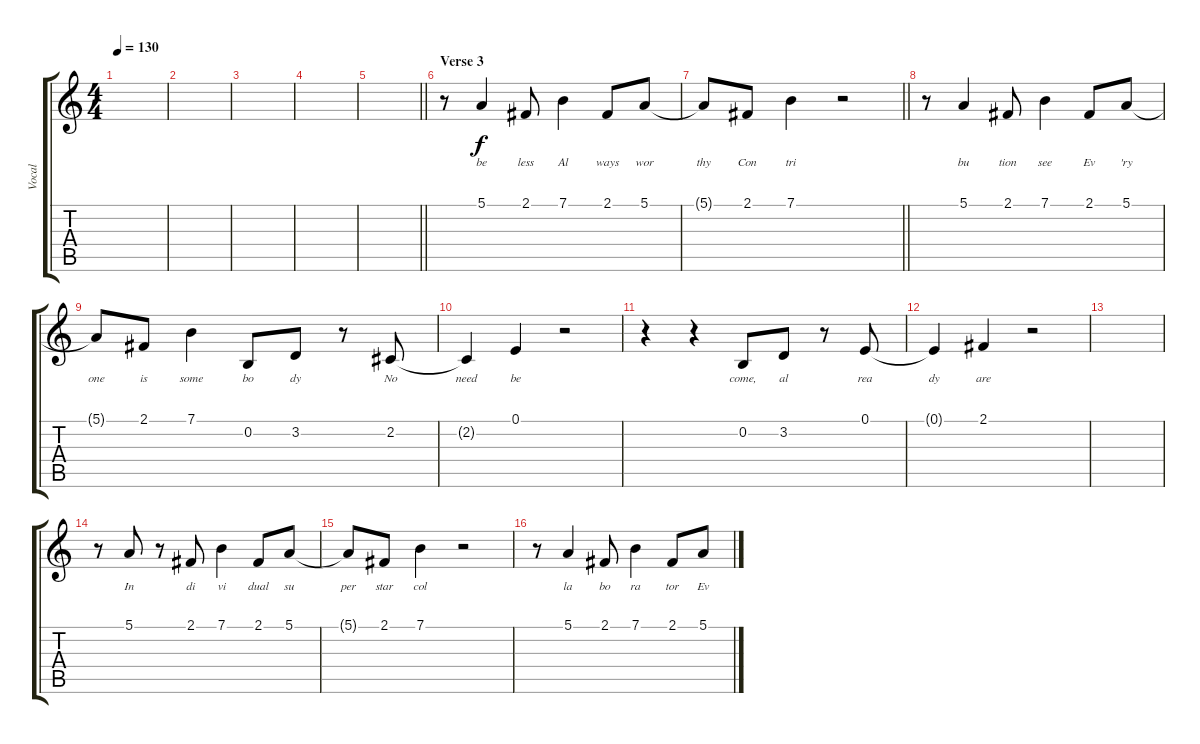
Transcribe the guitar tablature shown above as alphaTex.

\track ("Vocal" "Vocal") {instrument acousticgrandpiano}
\staff {score tabs}
\tuning (E4 B3 G3 D3 A2 E2) {hide}
\ts (4 4)
\tempo 130
\clef g2
\ks c
|
|
|
|
\barLineRight lightlight
|
\section ("" "Verse 3")
r.8 5.1.4{lyrics (0 "be") lyrics (1 "") lyrics (2 "") lyrics (3 "") lyrics (4 "")} 2.1.8{lyrics (0 "less") lyrics (1 "") lyrics (2 "") lyrics (3 "") lyrics (4 "")} 7.1.4{lyrics (0 "Al") lyrics (1 "") lyrics (2 "") lyrics (3 "") lyrics (4 "")} 2.1.8{lyrics (0 "ways") lyrics (1 "") lyrics (2 "") lyrics (3 "") lyrics (4 "")} 5.1.8{lyrics (0 "wor") lyrics (1 "") lyrics (2 "") lyrics (3 "") lyrics (4 "")} |
\barLineRight lightlight
5.1{t}.8{lyrics (0 "thy") lyrics (1 "") lyrics (2 "") lyrics (3 "") lyrics (4 "")} 2.1.8{lyrics (0 "Con") lyrics (1 "") lyrics (2 "") lyrics (3 "") lyrics (4 "")} 7.1.4{lyrics (0 "tri") lyrics (1 "") lyrics (2 "") lyrics (3 "") lyrics (4 "")} r.2 |
r.8 5.1.4{lyrics (0 "bu") lyrics (1 "") lyrics (2 "") lyrics (3 "") lyrics (4 "")} 2.1.8{lyrics (0 "tion") lyrics (1 "") lyrics (2 "") lyrics (3 "") lyrics (4 "")} 7.1.4{lyrics (0 "see") lyrics (1 "") lyrics (2 "") lyrics (3 "") lyrics (4 "")} 2.1.8{lyrics (0 "Ev") lyrics (1 "") lyrics (2 "") lyrics (3 "") lyrics (4 "")} 5.1.8{lyrics (0 "'ry") lyrics (1 "") lyrics (2 "") lyrics (3 "") lyrics (4 "")} |
5.1{t}.8{lyrics (0 "one") lyrics (1 "") lyrics (2 "") lyrics (3 "") lyrics (4 "")} 2.1.8{lyrics (0 "is") lyrics (1 "") lyrics (2 "") lyrics (3 "") lyrics (4 "")} 7.1.4{lyrics (0 "some") lyrics (1 "") lyrics (2 "") lyrics (3 "") lyrics (4 "")} 0.2.8{lyrics (0 "bo") lyrics (1 "") lyrics (2 "") lyrics (3 "") lyrics (4 "")} 3.2.8{lyrics (0 "dy") lyrics (1 "") lyrics (2 "") lyrics (3 "") lyrics (4 "")} r.8 2.2.8{lyrics (0 "No") lyrics (1 "") lyrics (2 "") lyrics (3 "") lyrics (4 "")} |
2.2{t}.4{lyrics (0 "need") lyrics (1 "") lyrics (2 "") lyrics (3 "") lyrics (4 "")} 0.1.4{lyrics (0 "be") lyrics (1 "") lyrics (2 "") lyrics (3 "") lyrics (4 "")} r.2 |
r.4 r.4 0.2.8{lyrics (0 "come,") lyrics (1 "") lyrics (2 "") lyrics (3 "") lyrics (4 "")} 3.2.8{lyrics (0 "al") lyrics (1 "") lyrics (2 "") lyrics (3 "") lyrics (4 "")} r.8 0.1.8{lyrics (0 "rea") lyrics (1 "") lyrics (2 "") lyrics (3 "") lyrics (4 "")} |
0.1{t}.4{lyrics (0 "dy") lyrics (1 "") lyrics (2 "") lyrics (3 "") lyrics (4 "")} 2.1.4{lyrics (0 "are") lyrics (1 "") lyrics (2 "") lyrics (3 "") lyrics (4 "")} r.2 |
|
r.8 5.1.8{lyrics (0 "In") lyrics (1 "") lyrics (2 "") lyrics (3 "") lyrics (4 "")} r.8 2.1.8{lyrics (0 "di") lyrics (1 "") lyrics (2 "") lyrics (3 "") lyrics (4 "")} 7.1.4{lyrics (0 "vi") lyrics (1 "") lyrics (2 "") lyrics (3 "") lyrics (4 "")} 2.1.8{lyrics (0 "dual") lyrics (1 "") lyrics (2 "") lyrics (3 "") lyrics (4 "")} 5.1.8{lyrics (0 "su") lyrics (1 "") lyrics (2 "") lyrics (3 "") lyrics (4 "")} |
5.1{t}.8{lyrics (0 "per") lyrics (1 "") lyrics (2 "") lyrics (3 "") lyrics (4 "")} 2.1.8{lyrics (0 "star") lyrics (1 "") lyrics (2 "") lyrics (3 "") lyrics (4 "")} 7.1.4{lyrics (0 "col") lyrics (1 "") lyrics (2 "") lyrics (3 "") lyrics (4 "")} r.2 |
r.8 5.1.4{lyrics (0 "la") lyrics (1 "") lyrics (2 "") lyrics (3 "") lyrics (4 "")} 2.1.8{lyrics (0 "bo") lyrics (1 "") lyrics (2 "") lyrics (3 "") lyrics (4 "")} 7.1.4{lyrics (0 "ra") lyrics (1 "") lyrics (2 "") lyrics (3 "") lyrics (4 "")} 2.1.8{lyrics (0 "tor") lyrics (1 "") lyrics (2 "") lyrics (3 "") lyrics (4 "")} 5.1.8{lyrics (0 "Ev") lyrics (1 "") lyrics (2 "") lyrics (3 "") lyrics (4 "")}
